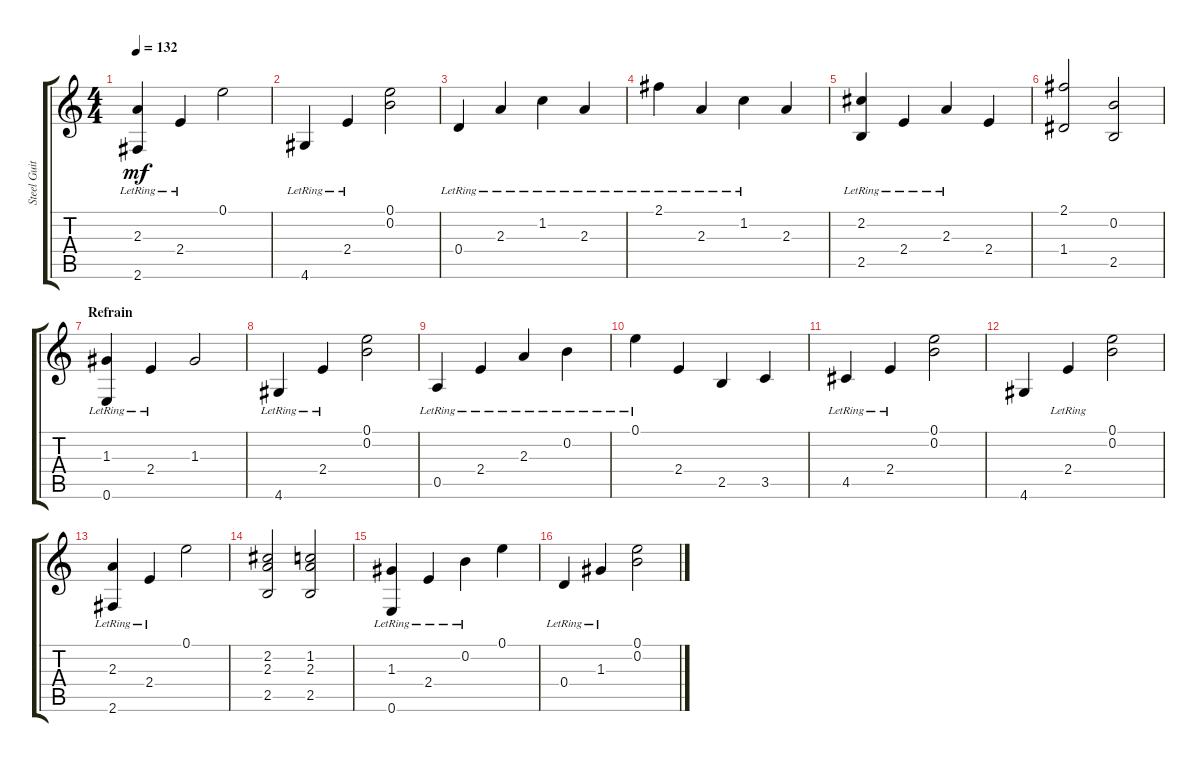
\track ("Steel Guitar" "Steel Guit") {instrument acousticguitarsteel}
\staff {score tabs}
\tuning (E4 B3 G3 D3 A2 E2) {hide}
\ts (4 4)
\tempo 132
\clef g2
\ks c
(2.3{lr} 2.6{lr}).4{dy mf} 2.4{lr}.4 0.1.2 |
4.6{lr}.4 2.4{lr}.4 (0.1 0.2).2 |
0.4{lr}.4 2.3{lr}.4 1.2{lr}.4 2.3{lr}.4 |
2.1{lr}.4 2.3{lr}.4 1.2{lr}.4 2.3.4 |
(2.2{lr} 2.5{lr}).4 2.4{lr}.4 2.3{lr}.4 2.4.4 |
(2.1 1.4).2 (0.2 2.5).2 |
\section ("" "Refrain")
(1.3{lr} 0.6{lr}).4 2.4{lr}.4 1.3.2 |
4.6{lr}.4 2.4{lr}.4 (0.1 0.2).2 |
0.5{lr}.4 2.4{lr}.4 2.3{lr}.4 0.2{lr}.4 |
0.1{lr}.4 2.4.4 2.5.4 3.5.4 |
4.5{lr}.4 2.4{lr}.4 (0.1 0.2).2 |
4.6.4 2.4{lr}.4 (0.1 0.2).2 |
(2.3{lr} 2.6{lr}).4 2.4{lr}.4 0.1.2 |
(2.2 2.3 2.5).2 (1.2 2.3 2.5).2 |
(1.3{lr} 0.6{lr}).4 2.4{lr}.4 0.2{lr}.4 0.1.4 |
0.4{lr}.4 1.3{lr}.4 (0.1 0.2).2
